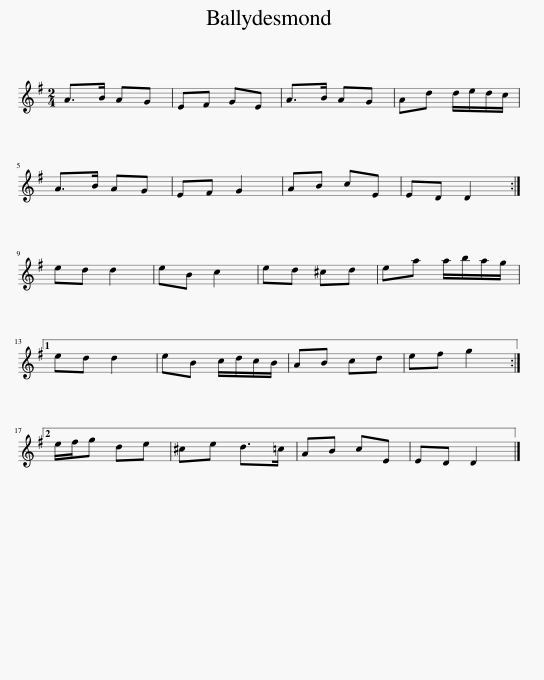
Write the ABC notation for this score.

X:1
L:1/8
M:2/4
I:linebreak $
K:G
V:1 treble
V:1
 A>B AG | EF GE | A>B AG | Ad d/e/d/c/ |$ A>B AG | %5
 EF G2 | AB cE | ED D2 :|$ ed d2 | eB c2 | %10
 ed ^cd | ea a/b/a/g/ |1$ ed d2 | eB c/d/c/B/ | AB cd | %15
 ef g2 :|2$ e/f/g de | ^ce d>=c | AB cE | ED D2 |] %20
